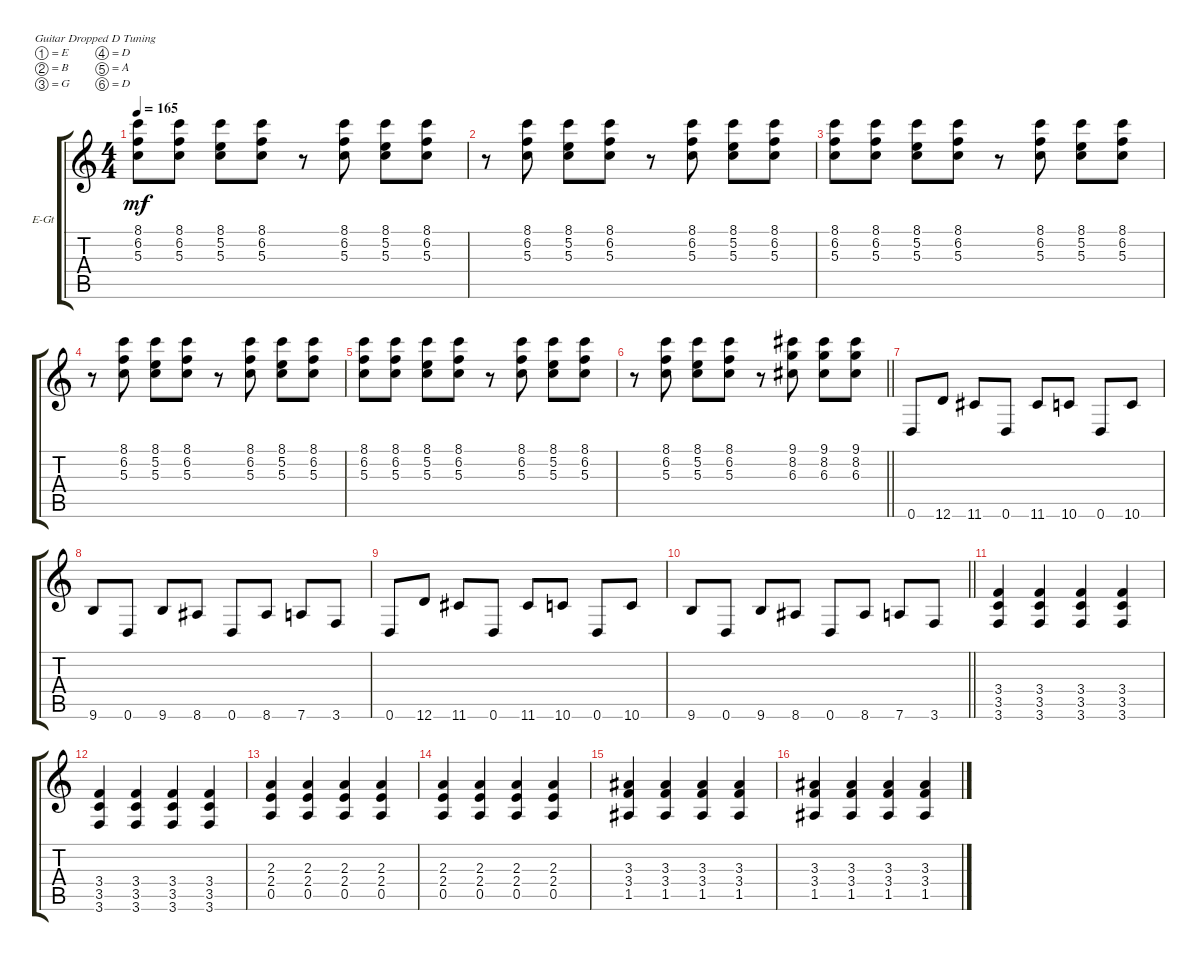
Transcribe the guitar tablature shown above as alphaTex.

\defaultSystemsLayout 4
\bracketExtendMode groupsimilarinstruments
\firstSystemTrackNameOrientation horizontal
\otherSystemsTrackNameOrientation horizontal
\track ("Electric Guitar" "E-Gt") {instrument overdrivenguitar}
\staff {score tabs}
\tuning (E4 B3 G3 D3 A2 D2)
\ts (4 4)
\tempo 165
\clef g2
\ks c
(5.3 6.2 8.1).8{dy mf} (5.3 6.2 8.1).8 (5.3 5.2 8.1).8 (5.3 6.2 8.1).8 r.8 (5.3 6.2 8.1).8 (5.3 5.2 8.1).8 (5.3 6.2 8.1).8 |
r.8 (5.3 6.2 8.1).8 (5.3 5.2 8.1).8 (5.3 6.2 8.1).8 r.8 (5.3 6.2 8.1).8 (5.3 5.2 8.1).8 (5.3 6.2 8.1).8 |
(5.3 6.2 8.1).8 (5.3 6.2 8.1).8 (5.3 5.2 8.1).8 (5.3 6.2 8.1).8 r.8 (5.3 6.2 8.1).8 (5.3 5.2 8.1).8 (5.3 6.2 8.1).8 |
r.8 (5.3 6.2 8.1).8 (5.3 5.2 8.1).8 (5.3 6.2 8.1).8 r.8 (5.3 6.2 8.1).8 (5.3 5.2 8.1).8 (5.3 6.2 8.1).8 |
(5.3 6.2 8.1).8 (5.3 6.2 8.1).8 (5.3 5.2 8.1).8 (5.3 6.2 8.1).8 r.8 (5.3 6.2 8.1).8 (5.3 5.2 8.1).8 (5.3 6.2 8.1).8 |
\barLineRight lightlight
r.8 (5.3 6.2 8.1).8 (5.3 5.2 8.1).8 (5.3 6.2 8.1).8 r.8 (9.1 8.2 6.3).8 (8.2 9.1 6.3).8 (8.2 9.1 6.3).8 |
0.6.8 12.6.8 11.6.8 0.6.8 11.6.8 10.6.8 0.6.8 10.6.8 |
9.6.8 0.6.8 9.6.8 8.6.8 0.6.8 8.6.8 7.6.8 3.6.8 |
0.6.8 12.6.8 11.6.8 0.6.8 11.6.8 10.6.8 0.6.8 10.6.8 |
\barLineRight lightlight
9.6.8 0.6.8 9.6.8 8.6.8 0.6.8 8.6.8 7.6.8 3.6.8 |
(3.6 3.5 3.4).4 (3.6 3.5 3.4).4 (3.6 3.5 3.4).4 (3.6 3.5 3.4).4 |
(3.6 3.5 3.4).4 (3.6 3.5 3.4).4 (3.6 3.5 3.4).4 (3.6 3.5 3.4).4 |
(0.5 2.4 2.3).4 (0.5 2.4 2.3).4 (0.5 2.4 2.3).4 (0.5 2.4 2.3).4 |
(0.5 2.4 2.3).4 (0.5 2.4 2.3).4 (0.5 2.4 2.3).4 (0.5 2.4 2.3).4 |
(1.5 3.4 3.3).4 (1.5 3.4 3.3).4 (1.5 3.4 3.3).4 (1.5 3.4 3.3).4 |
(1.5 3.4 3.3).4 (1.5 3.4 3.3).4 (1.5 3.4 3.3).4 (1.5 3.4 3.3).4
